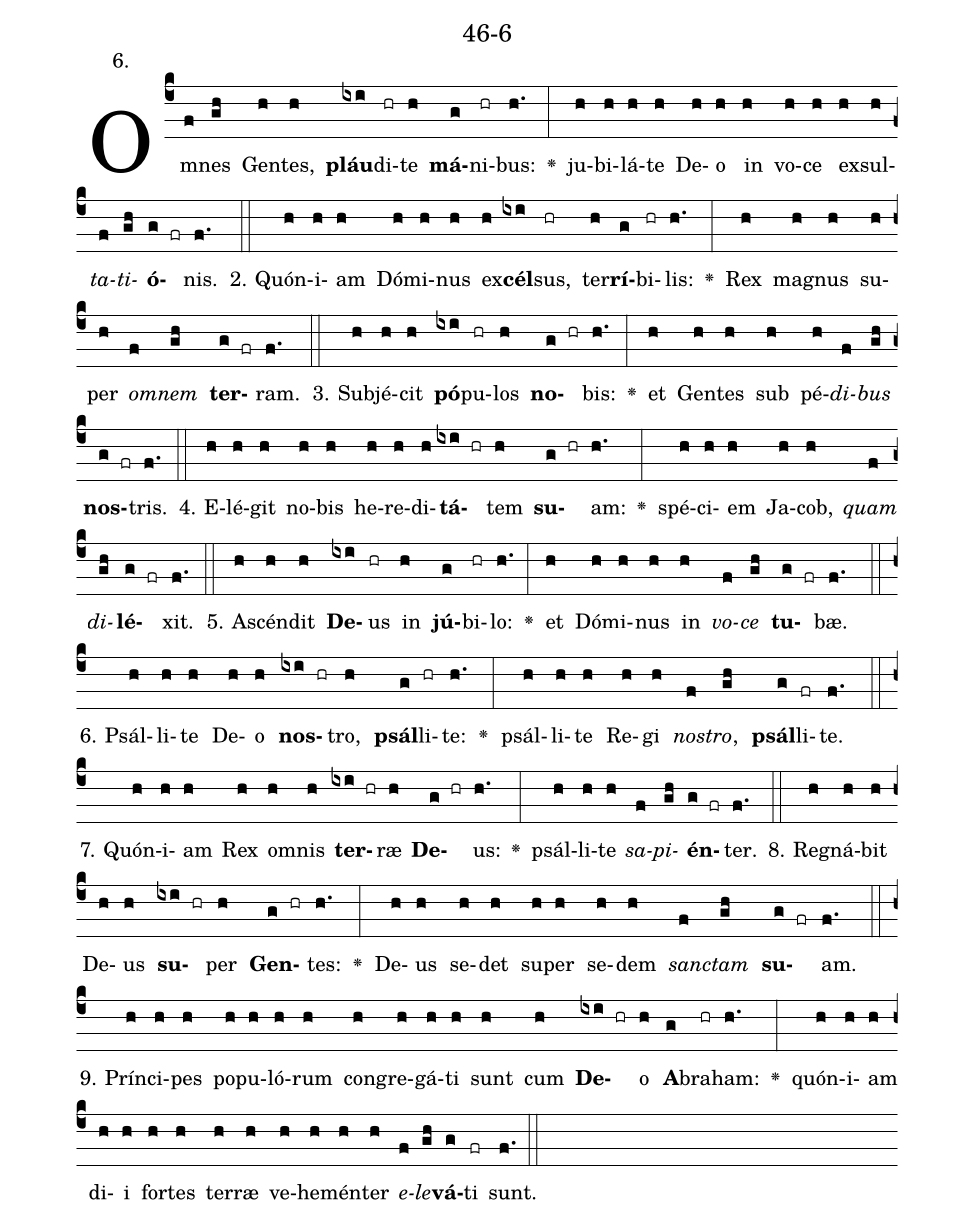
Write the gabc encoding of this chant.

name: 46-6;
annotation: 6.;
%%
(c4)Om(f)nes(gh) Gen(h)tes,(h) <b>pláu</b>(ixi)di(hr)te(h) <b>má</b>(g)ni(hr)bus:(h.) <v>\greheightstar</v>(:) ju(h)bi(h)lá(h)te(h) De(h)o(h) in(h) vo(h)ce(h) ex(h)sul(h)<i>ta</i>(f)<i>ti</i>(gh)<b>ó</b>(g fr)nis.(f.) (::)
2. Quón(h)i(h)am(h) Dó(h)mi(h)nus(h) ex(h)<b>cél</b>(ixi)sus,(hr) ter(h)<b>rí</b>(g)bi(hr)lis:(h.) <v>\greheightstar</v>(:) Rex(h) ma(h)gnus(h) su(h)per(h) <i>om</i>(f)<i>nem</i>(gh) <b>ter</b>(g fr)ram.(f.) (::)
3. Sub(h)jé(h)cit(h) <b>pó</b>(ixi)pu(hr)los(h) <b>no</b>(g hr)bis:(h.) <v>\greheightstar</v>(:) et(h) Gen(h)tes(h) sub(h) pé(h)<i>di</i>(f)<i>bus</i>(gh) <b>nos</b>(g fr)tris.(f.) (::)
4. E(h)lé(h)git(h) no(h)bis(h) he(h)re(h)di(h)<b>tá</b>(ixi hr)tem(h) <b>su</b>(g hr)am:(h.) <v>\greheightstar</v>(:) spé(h)ci(h)em(h) Ja(h)cob,(h) <i>quam</i>(f) <i>di</i>(gh)<b>lé</b>(g fr)xit.(f.) (::)
5. A(h)scén(h)dit(h) <b>De</b>(ixi)us(hr) in(h) <b>jú</b>(g)bi(hr)lo:(h.) <v>\greheightstar</v>(:) et(h) Dó(h)mi(h)nus(h) in(h) <i>vo</i>(f)<i>ce</i>(gh) <b>tu</b>(g fr)bæ.(f.) (::)
6. Psál(h)li(h)te(h) De(h)o(h) <b>nos</b>(ixi hr)tro,(h) <b>psál</b>(g)li(hr)te:(h.) <v>\greheightstar</v>(:) psál(h)li(h)te(h) Re(h)gi(h) <i>nos</i>(f)<i>tro</i>,(gh) <b>psál</b>(g)li(fr)te.(f.) (::)
7. Quón(h)i(h)am(h) Rex(h) om(h)nis(h) <b>ter</b>(ixi hr)ræ(h) <b>De</b>(g hr)us:(h.) <v>\greheightstar</v>(:) psál(h)li(h)te(h) <i>sa</i>(f)<i>pi</i>(gh)<b>én</b>(g fr)ter.(f.) (::)
8. Re(h)gná(h)bit(h) De(h)us(h) <b>su</b>(ixi hr)per(h) <b>Gen</b>(g hr)tes:(h.) <v>\greheightstar</v>(:) De(h)us(h) se(h)det(h) su(h)per(h) se(h)dem(h) <i>sanc</i>(f)<i>tam</i>(gh) <b>su</b>(g fr)am.(f.) (::)
9. Prín(h)ci(h)pes(h) po(h)pu(h)ló(h)rum(h) con(h)gre(h)gá(h)ti(h) sunt(h) cum(h) <b>De</b>(ixi hr)o(h) <b>A</b>(g)bra(hr)ham:(h.) <v>\greheightstar</v>(:) quón(h)i(h)am(h) di(h)i(h) for(h)tes(h) ter(h)ræ(h) ve(h)he(h)mén(h)ter(h) <i>e</i>(f)<i>le</i>(gh)<b>vá</b>(g)ti(fr) sunt.(f.) (::)
